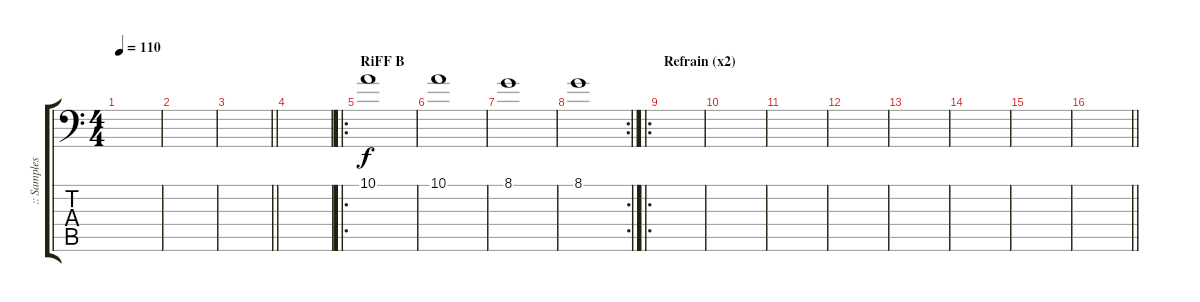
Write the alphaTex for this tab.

\track (":: Samples ::" ":: Samples") {instrument pad1newage}
\staff {score tabs}
\tuning (B3 Gb3 D3 A2 E2 A1) {hide}
\ts (4 4)
\tempo 110
\clef f4
\ks c
|
|
\barLineRight lightlight
|
|
\ro
\section ("" "RiFF B")
10.1.1{volume 8 instrument pad4choir} |
10.1.1 |
8.1.1 |
\rc 2
8.1.1 |
\ro
\section ("" "Refrain (x2)")
|
|
|
|
|
|
|
\barLineRight lightlight
